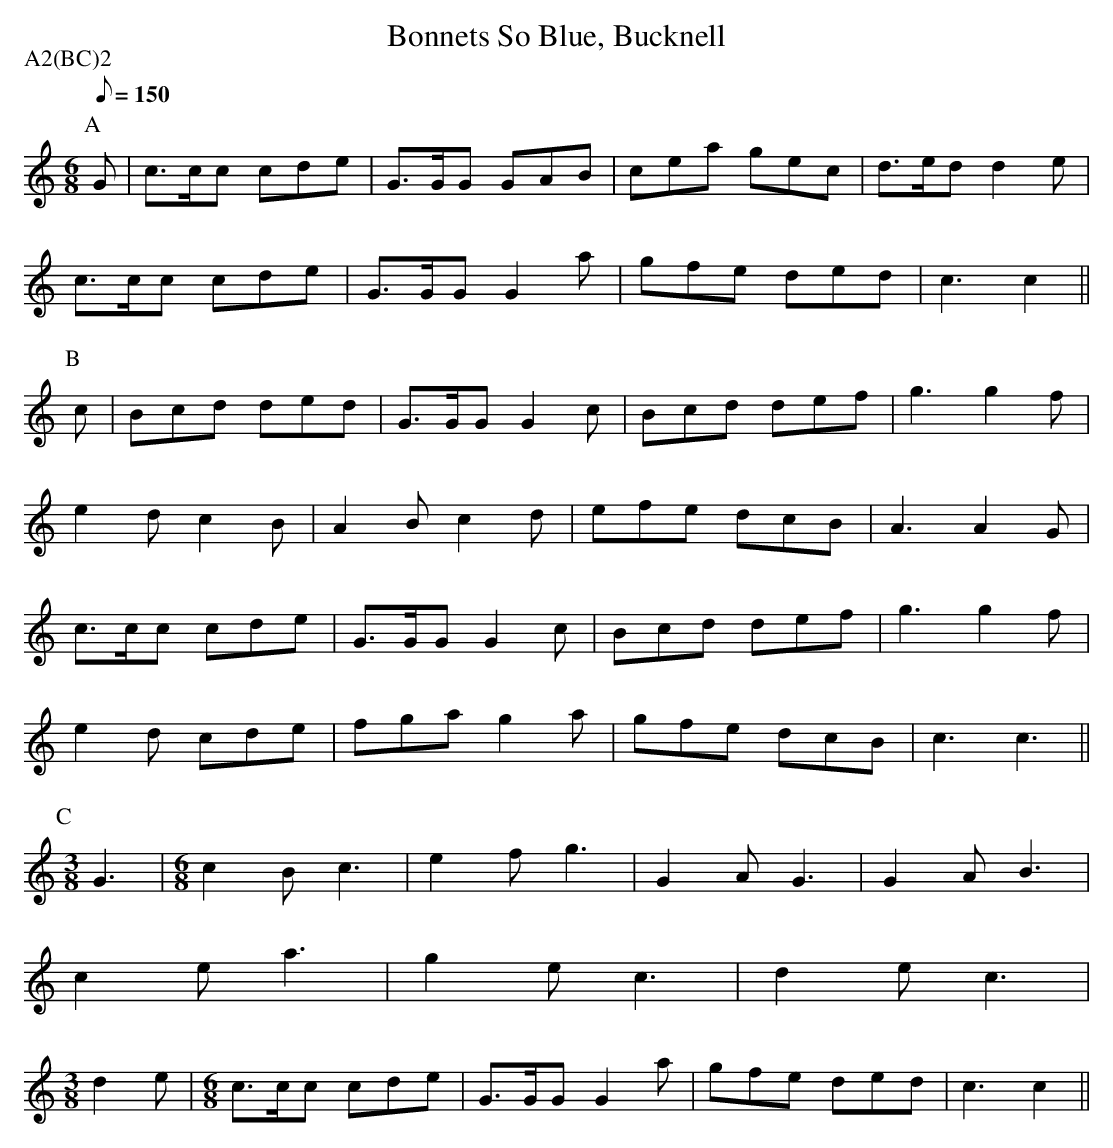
X:1
T:Bonnets So Blue, Bucknell
M:6/8
L:1/8
Q:1/8=150
P:A2(BC)2
K:C
P:A
G|c>cc cde|G>GG GAB|cea gec|d>ed d2e|
c>cc cde|G>GG G2a|gfe ded|c3   c2||
P:B
c|Bcd  ded|G>GG G2c|Bcd def|g3   g2f|
e2d  c2B|A2B  c2d|efe dcB|A3   A2G|
c>cc cde|G>GG G2c|Bcd def|g3   g2f|
e2d  cde|fga  g2a|gfe dcB|c3   c3 ||
P:C
M:3/8
G3|\
M:6/8
c2B  c3 |e2f  g3 |G2A G3 |G2A  B3 |
c2e  a3 |g2e  c3 |d2e c3 |
M:3/8
d2e|\
M:6/8
c>cc cde|G>GG G2a|gfe ded|c3   c2||
